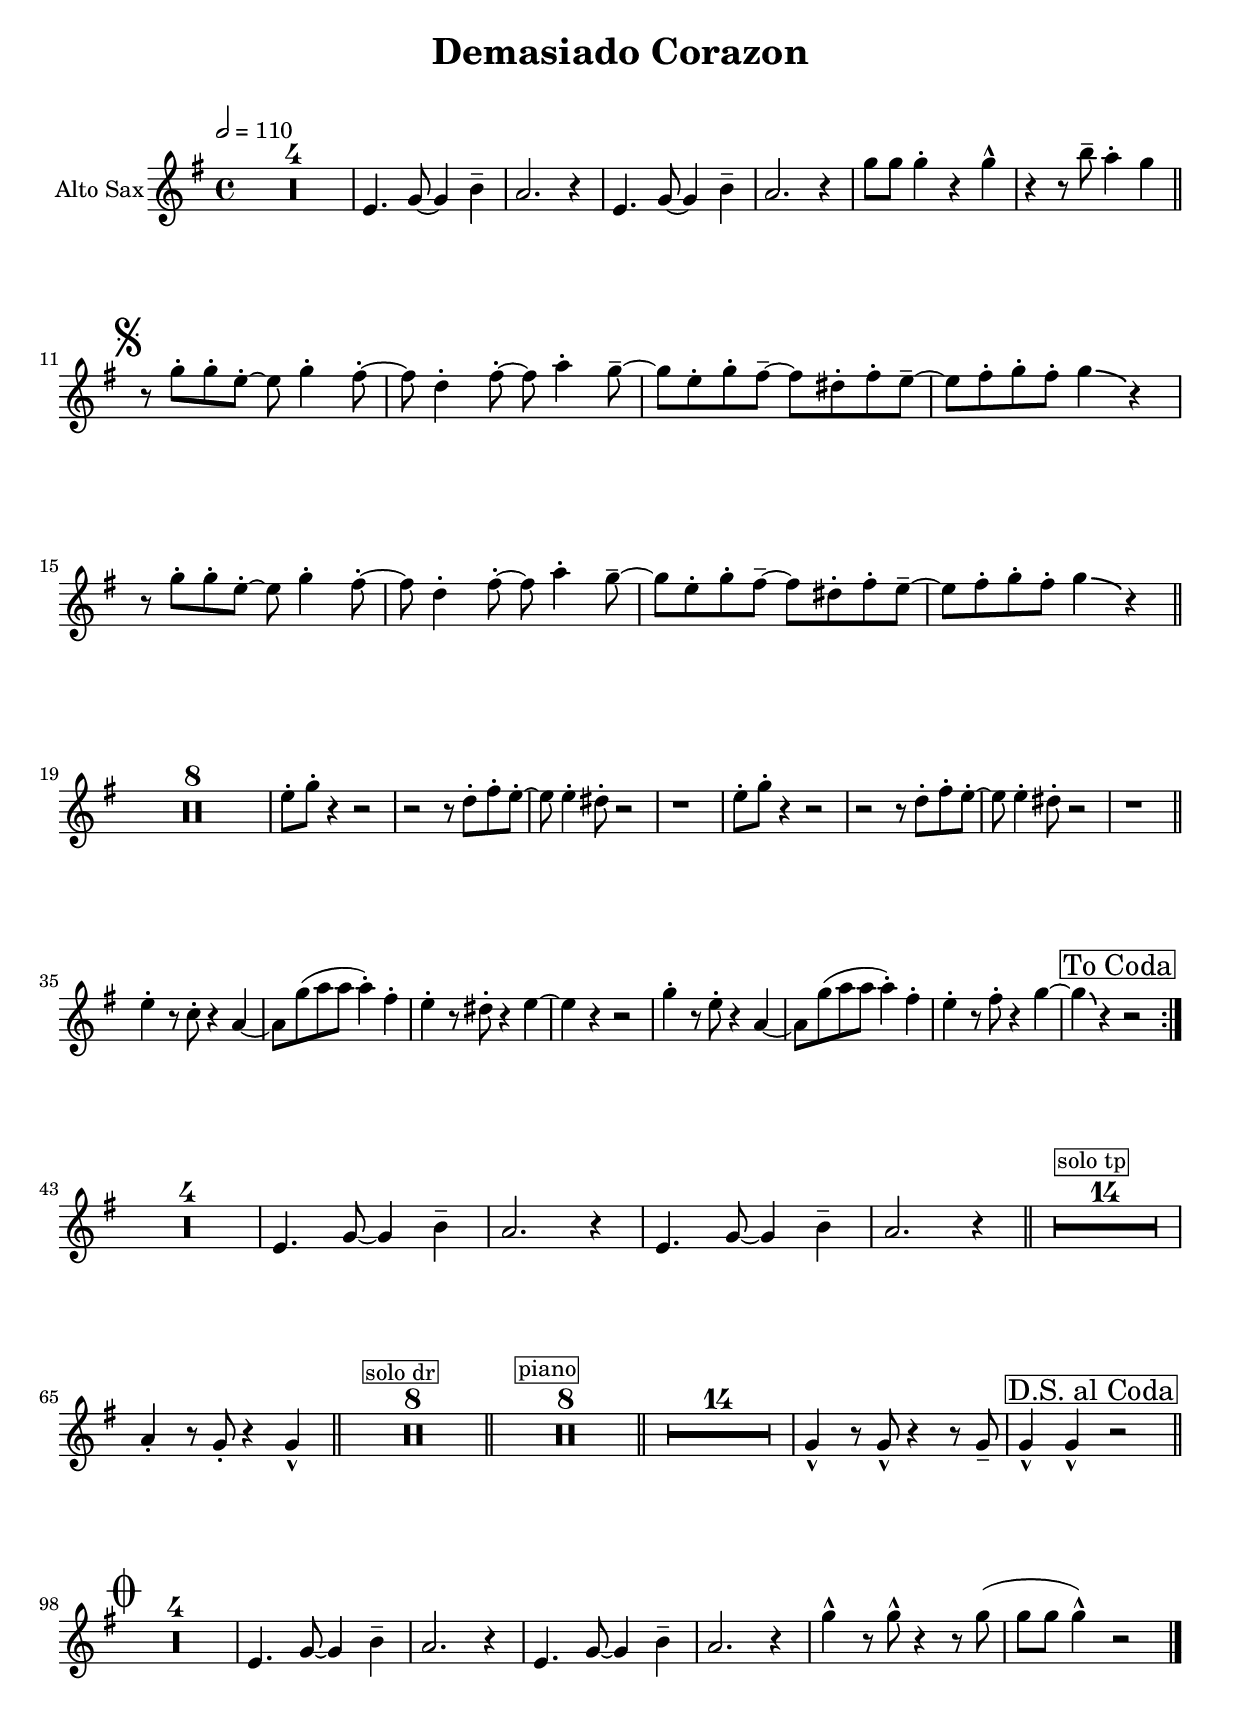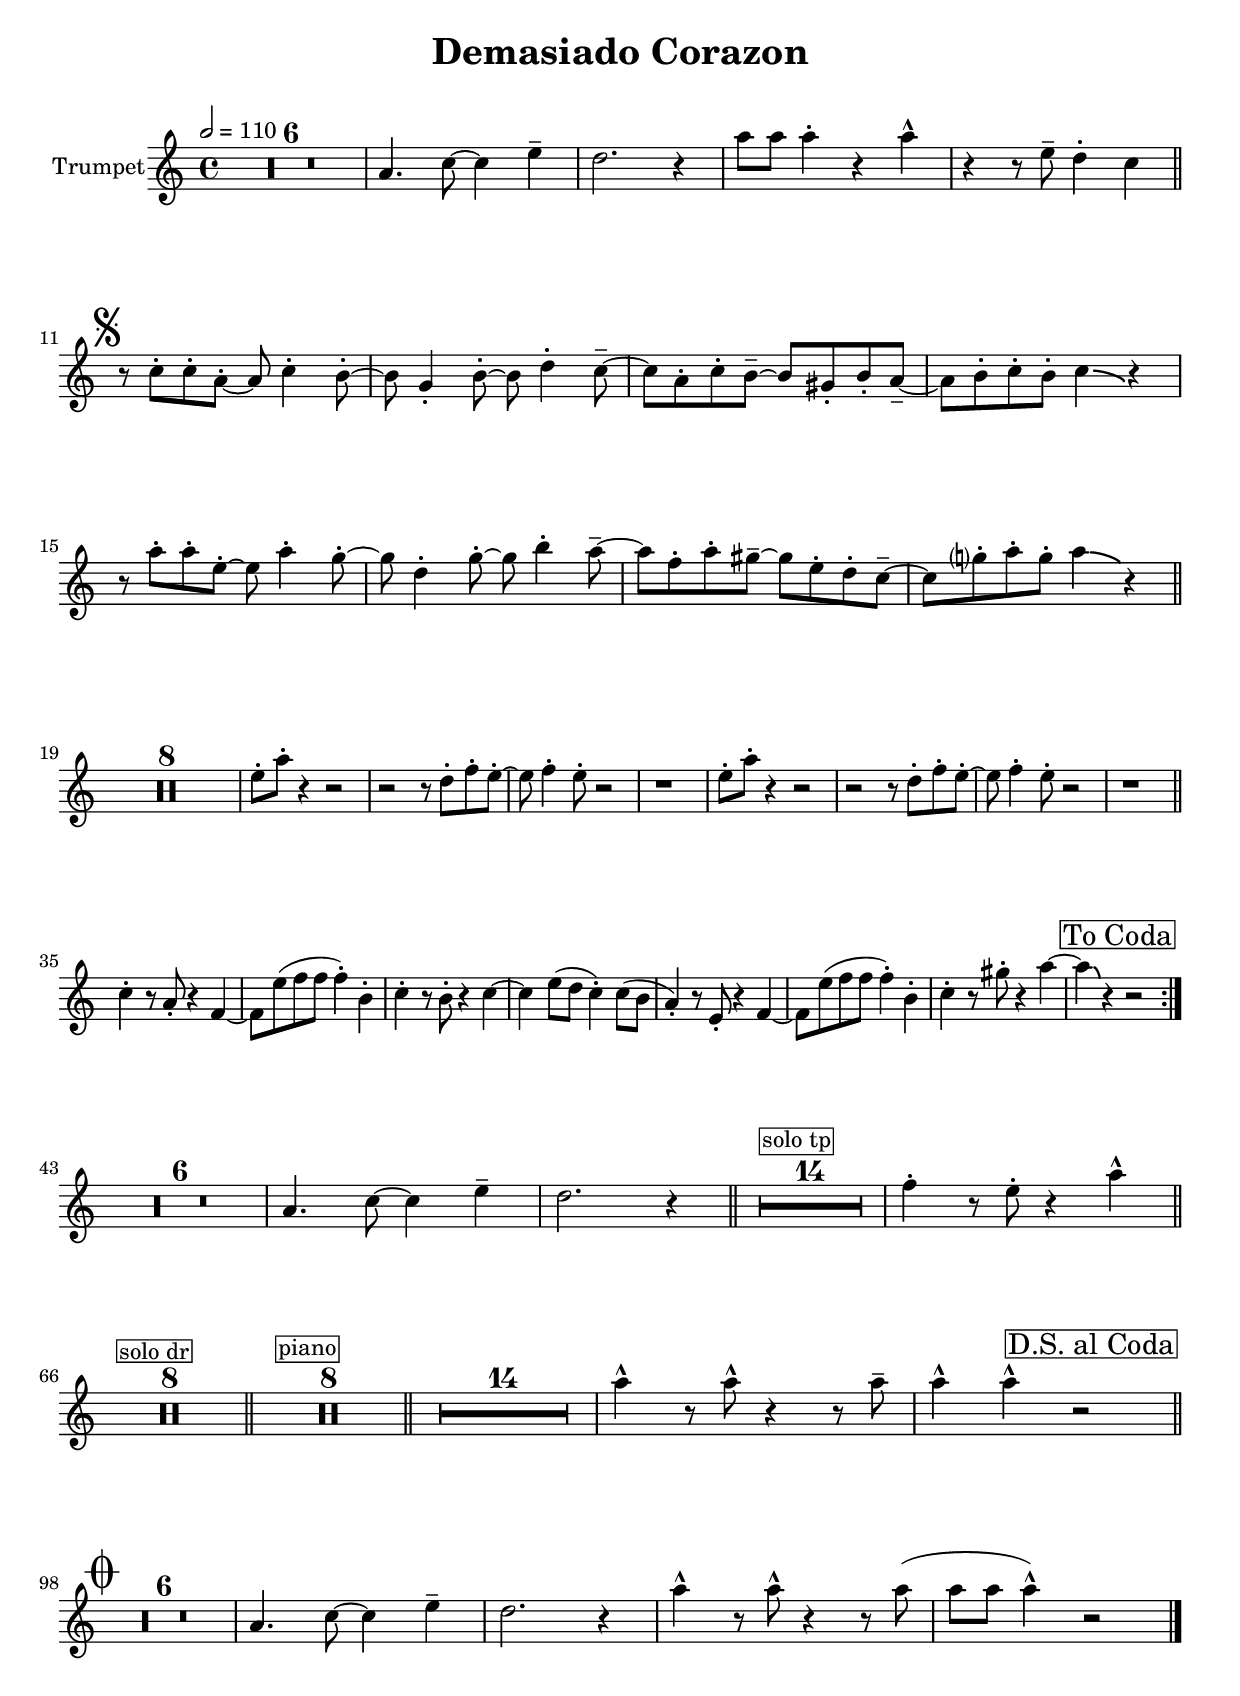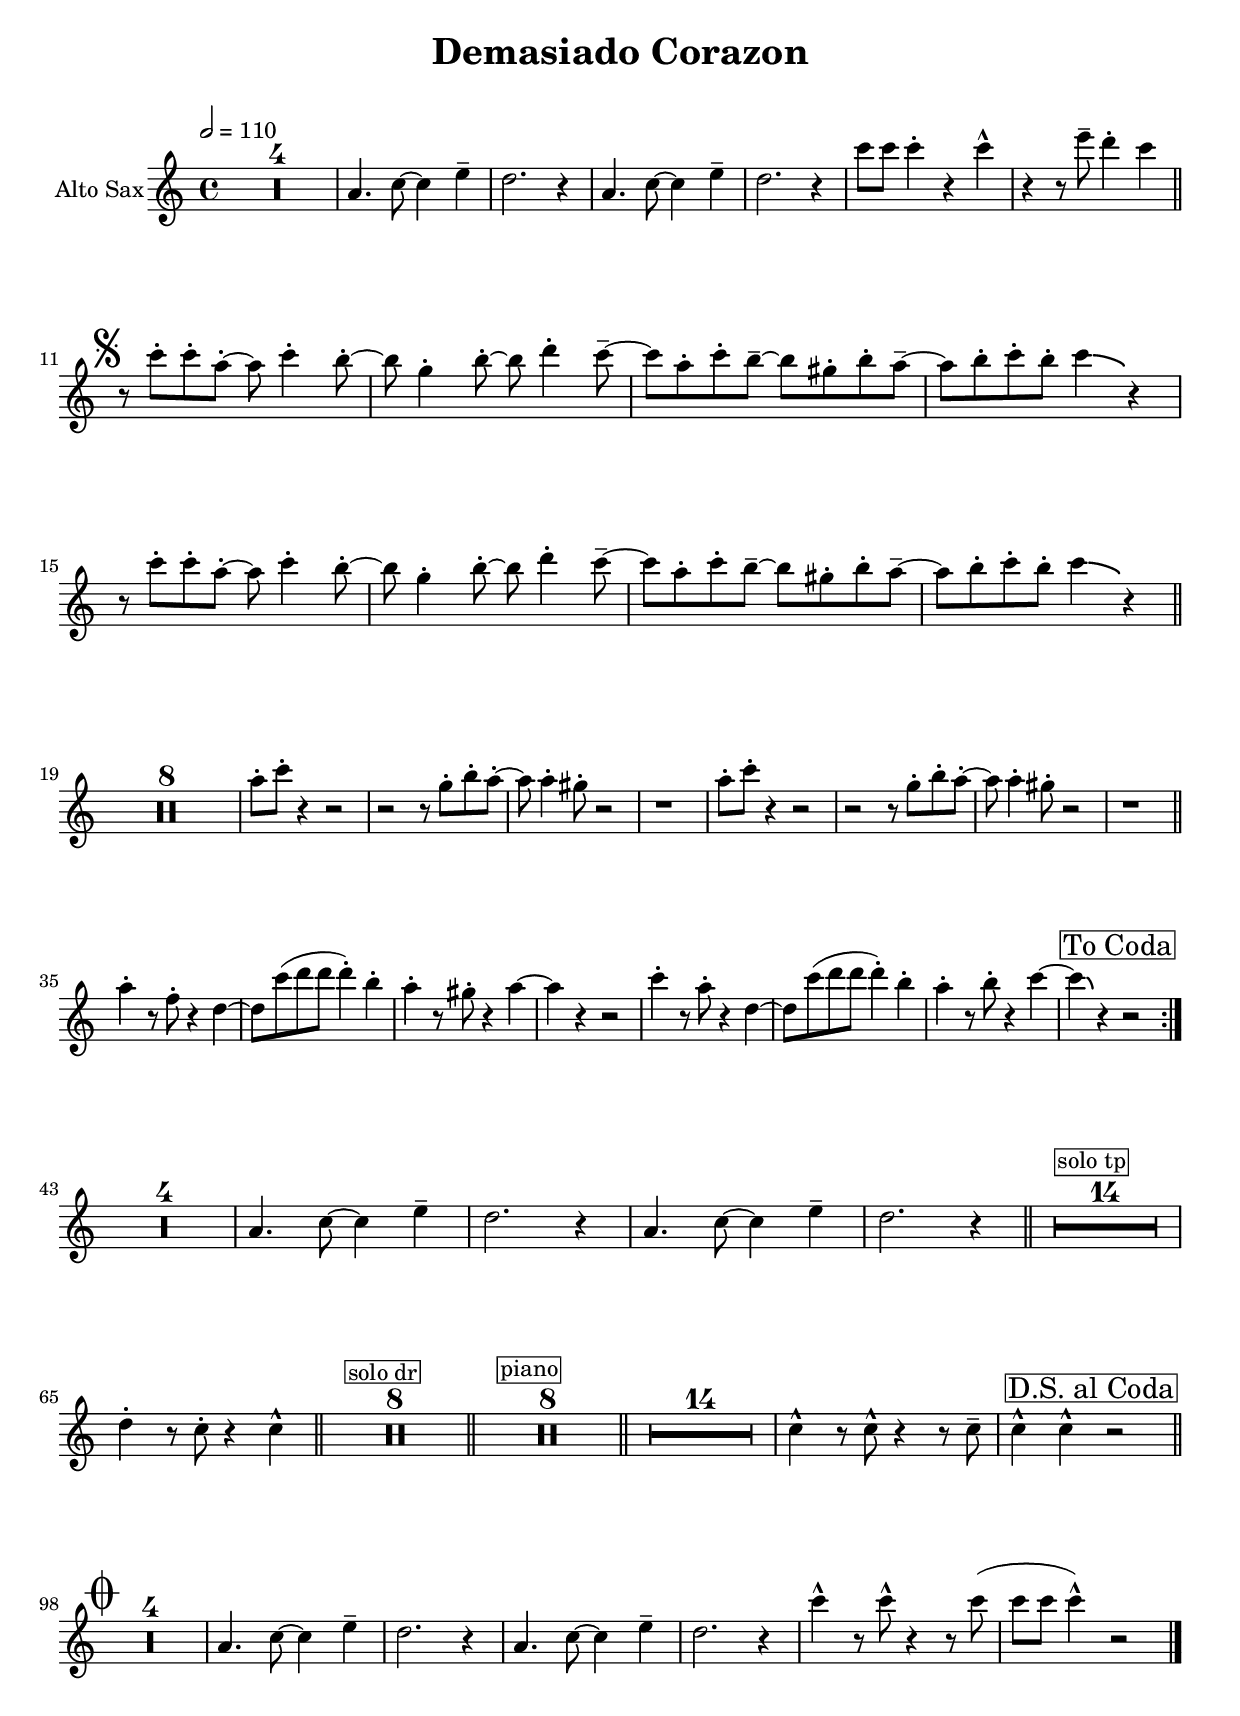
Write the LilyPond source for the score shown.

#(ly:set-option 'relative-includes #t)
\version "2.18.2"
\include "lib.ly"

\header {
  title = "Demasiado Corazon"
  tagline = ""
}

\paper {
  markup-system-spacing #'padding = #4 %space after title
  % ragged-last = ##t % don't stretch last line
}

global = {
  \time 4/4
  \clef "violin"
  \key a \minor
  \set Score.skipBars = ##t % combine multi-rests
  \accidentalStyle "modern-voice-cautionary" % print some reduntant accidentals in parenthesis, e.g. (#)
}

structure = {
  \tempo 2 = 110
  s1*10 \bar "||" \break
  \pSegno
  s1*8 \bar "||" \break
  s1*16 \bar "||" \break
  s1*8 \rightBreakMark \markupBox "To Coda" \break
  s1*8 \bar "||"
  s1*15^\markupBox "solo tp" \bar "||"
  s1*8^\markupBox "solo dr" \bar "||"
  s1*8^\markupBox "piano" \bar "||"
  s1*16 \bar "||" \rightBreakMark \markupBox "D.S. al Coda" \break
  s1*10^\markup {
    \fontsize #4
    \right-align
    \musicglyph #"scripts.coda"
  } \bar "|."
}

remarks = \lyricmode { }

theChords = \chordmode { }

altoChords = {} % \transpose es c { s1*8 \theChords }

trumpetChords = {} % \transpose bes c { s1*8  \theChords }

lickTp = \relative c''' { }

lickAs = \relative c'' { }


trumpet = \transpose c c \relative c'' {
  \global
  \set Staff.instrumentName = #"Trumpet"
  \repeat volta 2 {
    % intro
    R1*6 a4. c8~ c4 e-- | d2. r4 | a'8 a a4-. r a-^ | r r8 e-- d4-. c

    % thema
    r8 c-. c-. a~-. a c4-. b8~-. | b g4-. b8~-. b d4-. c8~-- | c a-. c-. b~-- b gis-. b-. a~-- | a b-. c-. b-. c4 \fall r
    r8 a'-. a-. e~-. e a4-. g8~-. | g d4-. g8~-. g b4-. a8~-- | a f-. a-. gis~-- gis e-. d-. c~--| c g'-. a-. g-. a4 \fall r

    % voc
    R1*8
    \repeat unfold 2 { e8-. a-. r4 r2 | r r8 d,-. f-. e~-. | e f4-. e8-. r2 | r1 }

    c4-. r8 a-. r4 f~ | f8 e'( f f f4-.) b,-. | c-. r8 b-. r4 c~ | c e8( d c4-.) c8( b |
    a4-.) r8 e-. r4 f~| f8 e'( f f f4-.) b,-. | c-. r8 gis'-. r4 a~ | a \fall r r2
  }

  % intro
  R1*6 a,4. c8~ c4 e-- | d2. r4
  
  % solo tp, dr
  R1*14 f4-. r8 e-. r4 a-^  R1*8

  % piano
  R1*8 R1*14 a4-^ r8 a-^ r4 r8 a-- | a4-^ a4-^ r2

  % coda
  R1*6 a,4. c8~ c4 e-- | d2. r4 | a'4-^ r8 a-^ r4 r8 a( | a a a4-^) r2
}


altoSax = \transpose f c \relative c'' {
  \global
  \set Staff.instrumentName = #"Alto Sax"
  \repeat volta 2 {
    % intro
    R1*4 \repeat unfold 2 { a4. c8~ c4 e-- | d2. r4 } c'8 c c4-. r c-^ | r r8 e-- d4-. c

    % thema
    \repeat unfold 2 {
      r8 c-. c-. a~-. a c4-. b8~-. | b g4-. b8~-. b d4-. c8~-- | c a-. c-. b~-- b gis-. b-. a~-- | a b-. c-. b-. c4 \fall r
    }

    % voc
    R1*8
    \repeat unfold 2 { a8-. c-. r4 r2 | r r8 g-. b-. a~-. | a a4-. gis8-. r2 | r1 }

    a4-. r8 f-. r4 d~ | d8 c'( d d d4-.) b-. | a-. r8 gis-. r4 a~ | a r r2 |
    c4-. r8 a-. r4 d,~| d8 c'( d d d4-.) b-. | a-. r8 b-. r4 c~ | c \fall r r2
  }

  % intro
  R1*4 \repeat unfold 2 { a,4. c8~ c4 e-- | d2. r4 }
  
  % solo tp, dr
  R1*14 d4-. r8 c-. r4 c-^  R1*8

  % piano
  R1*8 R1*14 c4-^ r8 c-^ r4 r8 c-- | c4-^ c4-^ r2

  % coda
  R1*4 \repeat unfold 2 { a4. c8~ c4 e-- | d2. r4 } c'4-^ r8 c-^ r4 r8 c( | c c c4-^) r2
}

% \book {
%   \score {
%     % \midi { }
%     <<
%       \lyricsAbove \remarks
%       \new ChordNames \trumpetChords
%       \new Staff = "trumpet" <<
%         \structure
%         \trumpet
%       >>
%       % \new Staff \trumpet
%       \new ChordNames \altoChords
%       \new Staff = "altoSax" <<
%         \altoSax
%       >>
%     >>
%   }
% }


\book {
  \bookOutputSuffix "tp"
  \paper {
    system-system-spacing #'basic-distance = #20 % increase space
    % fit on one page
    % system-system-spacing = #'(
    %   (basic-distance . 10)
    %   (minimum-distance . 0)
    %   (padding . 0)
    %   (stretchability . 0))
  }
  \score {
    <<
      \lyricsAbove \remarks
      \new ChordNames \trumpetChords
      \new Staff = "trumpet" <<
        \structure
        \trumpet
      >>
    >>
  }
}
\book {
  \bookOutputSuffix "as"
  \paper {
    system-system-spacing #'basic-distance = #20 % increase space
  }
  \score {
    <<
      \lyricsAbove \remarks
      \new ChordNames \altoChords
      \new Staff = "altoSax" <<
        \structure
        \altoSax
      >>
    >>
  }
}

tenorSax = \transpose bes, es \altoSax
tenorChords = \transpose bes es \altoChords
\book {
  \bookOutputSuffix "ts"
  \paper {
    system-system-spacing #'basic-distance = #20
  }
  \score {
    <<
      \lyricsAbove \remarks
      \new ChordNames \tenorChords
      \new Staff = "tenorSax" <<
        \structure
        \tenorSax
      >>
    >>
  }
}
